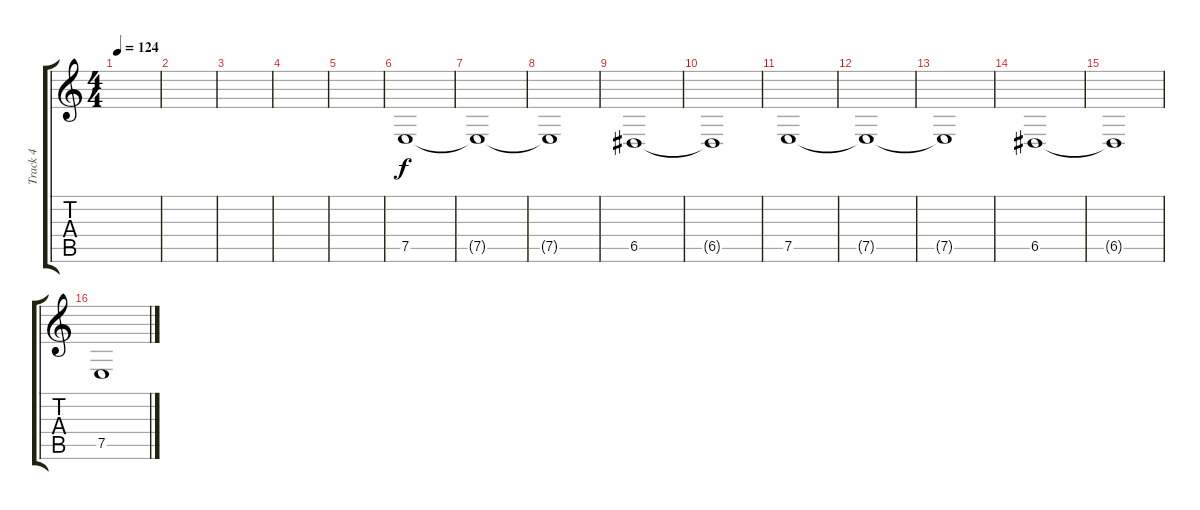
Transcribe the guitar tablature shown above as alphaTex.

\track ("Track 4" "Track 4") {instrument drawbarorgan}
\staff {score tabs}
\tuning (E4 B3 G3 D3 A2 E2) {hide}
\ts (4 4)
\tempo 124
\clef g2
\ks c
|
|
|
|
|
7.5.1 |
7.5{t}.1 |
7.5{t}.1 |
6.5.1 |
6.5{t}.1 |
7.5.1 |
7.5{t}.1 |
7.5{t}.1 |
6.5.1 |
6.5{t}.1 |
7.5.1
